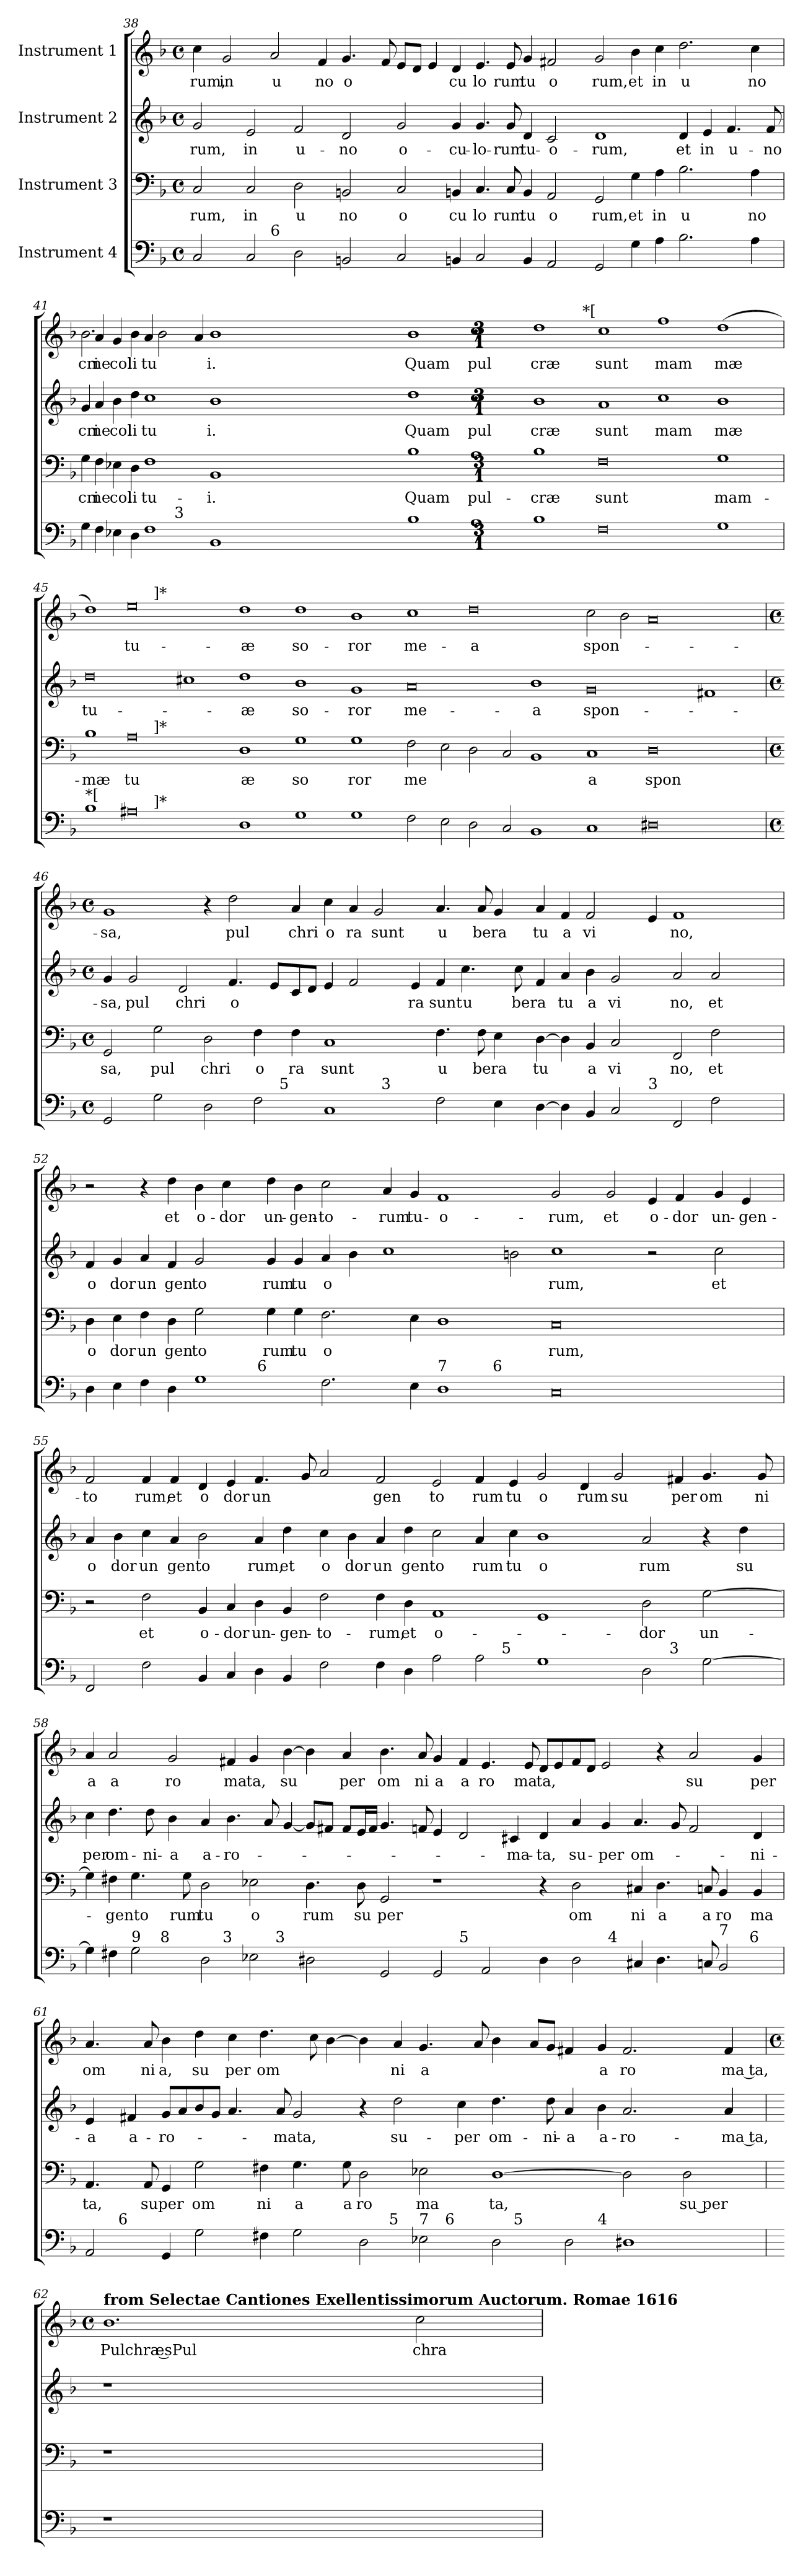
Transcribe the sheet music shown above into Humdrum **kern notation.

**kern	**kern	**text	**kern	**text	**kern	**text
*part4	*part3	*part3	*part2	*part2	*part1	*part1
*staff4	*staff3	*staff3	*staff2	*staff2	*staff1	*staff1
*I"Instrument 4	*I"Instrument 3	*	*I"Instrument 2	*	*I"Instrument 1	*
!!LO:PB:g=z
*clefF4	*clefF4	*	*clefG2	*	*clefG2	*
*k[b-]	*k[b-]	*	*k[b-]	*	*k[b-]	*
*F:	*F:	*	*F:	*	*F:	*
*M4/4	*M4/4	*	*M4/4	*	*M4/4	*
*met(c)	*met(c)	*	*met(c)	*	*met(c)	*
=38	=38	=38	=38	=38	=38	=38
!	!	!LO:LY:b:cj	!	!LO:LY:b:cj	!	!LO:LY:b:cj
*^	*	*	*	*	*	*
2C/	2.ryy	2C/	-rum,	2g/	rum,	4cc\	-rum,
!	!	!	!	!	!	!	!LO:LY:b:cj
.	.	.	.	.	.	2g/	in
!	!	!	!LO:LY:b:cj	!	!LO:LY:b:cj	!	!
2C>/	.	2C/	in	2e/	in	.	.
!	!LO:TX:a:t=6	!	!	!	!	!	!
!	!	!	!	!	!	!	!LO:LY:b:cj
.	1ryy	.	.	.	.	2a/	u
!	!	!	!LO:LY:b:cj	!	!LO:LY:b:cj	!	!
2D\	.	2D\	u	2f/	u-	.	.
!	!	!	!	!	!	!	!LO:LY:b:cj
.	.	.	.	.	.	4f/	no
!	!	!	!LO:LY:b:cj	!	!LO:LY:b:cj	!	!LO:LY:b:cj
2BBn/	.	2BBn/	no	2d/	-no	4.g/	o
.	1ryy	.	.	.	.	.	.
.	.	.	.	.	.	8f/	.
!	!	!	!LO:LY:b:cj	!	!LO:LY:b:cj	!	!
2C/	.	2C/	o	2g/	o-	8e/L	.
.	.	.	.	.	.	8d/J	.
.	.	.	.	.	.	4e/	.
!	!	!	!LO:LY:b:cj	!	!LO:LY:b:cj	!	!LO:LY:b:cj
4BBn/	.	4BBn/	cu	4g/	-cu-	4d/	cu
!	!	!	!LO:LY:b:cj	!	!LO:LY:b:cj	!	!LO:LY:b:cj
2C/	1ryy	4.C/	lo	4.g/	-lo-	4.e/	lo
!	!	!	!LO:LY:b:cj	!	!LO:LY:b:cj	!	!LO:LY:b:cj
.	.	8C/	rum	8g/	-rum	8e/	rum
!	!	!	!LO:LY:b:cj	!	!LO:LY:b:cj	!	!LO:LY:b:cj
4BB>/	.	4BB/	tu	4d/	tu-	4g/	tu
!	!	!	!LO:LY:b:cj	!	!LO:LY:b:cj	!	!LO:LY:b:cj
2AA>/	.	2AA/	o	2c/	-o-	2f#X/	o
.	1ryy	.	.	.	.	.	.
!	!	!	!LO:LY:b:cj	!	!LO:LY:b:cj	!	!LO:LY:b:cj
2GG/	.	2GG/	rum,	1d	-rum,	2g/	rum,
!	!	!	!LO:LY:b:cj	!	!	!	!LO:LY:b:cj
4G\	.	4G\	et	.	.	4b-\	et
!	!	!	!LO:LY:b:cj	!	!	!	!LO:LY:b:cj
4A\	1ryy	4A\	in	.	.	4cc\	in
!	!	!	!LO:LY:b:cj	!	!LO:LY:b:cj	!	!LO:LY:b:cj
2.B-\	.	2.B-\	u	4d/	et	2.dd\	u
!	!	!	!	!	!LO:LY:b:cj	!	!
.	.	.	.	4e/	in	.	.
!	!	!	!	!	!LO:LY:b:cj	!	!
.	.	.	.	4.f/	u-	.	.
!	!	!	!LO:LY:b:cj	!	!	!	!LO:LY:b:cj
4A>\	4ryy	4A\	no	.	.	4cc\	no
!	!	!	!	!	!LO:LY:b:cj	!	!
.	.	.	.	8f/	-no	.	.
!!LO:LB:g=z
=41	=41	=41	=41	=41	=41	=41	=41
!LO:N:vis=4	!	!LO:N:vis=4	!LO:LY:b:cj	!LO:N:vis=4	!LO:LY:b:cj	!LO:N:vis=4	!LO:LY:b:cj
*	*	*	*	*	*	*^	*
2.G\	1ryy	2.G\	cri-	2.g/	cri	2.b-\	1ryy	cri
!LO:N:vis=4	!	!LO:N:vis=4	!LO:LY:b:cj	!LO:N:vis=4	!LO:LY:b:cj	!LO:N:vis=4	!	!LO:LY:b:cj
2.F\	.	2.F\	-ne	2.a/	ne	2.a/	.	ne
.	1ryy	.	.	.	.	.	1ryy	.
!LO:N:vis=4	!	!LO:N:vis=4	!LO:LY:b:cj	!LO:N:vis=4	!LO:LY:b:cj	!LO:N:vis=4	!	!LO:LY:b:cj
2.E-\	.	2.E-X\	col-	2.b-\	col	2.g/	.	col
.	1ryy	.	.	.	.	.	1ryy	.
!LO:N:vis=4	!	!LO:N:vis=4	!LO:LY:b:cj	!LO:N:vis=4	!LO:LY:b:cj	!LO:N:vis=4	!	!LO:LY:b:cj
2.D>\	.	2.D\	-li	2.dd\	li	2.b-\	.	li
!LO:N:vis=1	!	!LO:N:vis=1	!LO:LY:b:cj	!LO:N:vis=1	!LO:LY:b:cj	!LO:N:vis=4	!	!LO:LY:b:cj
0.F>	1ryy	0.F	tu-	0.cc	tu	2.a/	1ryy	tu
!	!	!	!	!	!	!LO:N:vis=2	!	!
.	.	.	.	.	.	1.b-\	.	.
.	4ryy	.	.	.	.	.	1ryy	.
.	32ryy	.	.	.	.	.	.	.
!	!LO:TX:a:t=3	!	!	!	!	!	!	!
.	1ryy	.	.	.	.	.	.	.
.	.	.	.	.	.	.	1ryy	.
!	!	!	!	!	!	!LO:N:vis=4	!	!
.	.	.	.	.	.	2.a/	.	.
.	1ryy	.	.	.	.	.	.	.
!LO:N:vis=1	!	!LO:N:vis=1	!LO:LY:b:cj	!LO:N:vis=1	!LO:LY:b:cj	!LO:N:vis=1	!	!LO:LY:b:cj
0.BB-	.	0.BB-	-i.	0.b-	i.	0.b-	1ryy	i.
.	1ryy	.	.	.	.	.	.	.
.	.	.	.	.	.	.	1ryy	.
.	1ryy	.	.	.	.	.	.	.
.	.	.	.	.	.	.	1ryy	.
.	1ryy	.	.	.	.	.	.	.
*M3/1	*	*M3/1	*	*M3/1	*	*M3/1	*	*
!LO:N:vis=1	!	!LO:N:vis=1	!LO:LY:b:cj	!LO:N:vis=1	!LO:LY:b:cj	!LO:N:vis=1	!	!LO:LY:b:cj
0.B-	.	0.B-	Quam	0.dd	Quam	0.b-	1ryy	Quam
.	1ryy	.	.	.	.	.	.	.
.	.	.	.	.	.	.	1ryy	.
.	1ryy	.	.	.	.	.	.	.
.	.	.	.	.	.	.	1ryy	.
.	1ryy	.	.	.	.	.	.	.
!LO:N:vis=1	!	!LO:N:vis=1	!LO:LY:b:cj	!LO:N:vis=1	!LO:LY:b:cj	!LO:N:vis=1	!	!LO:LY:b:cj
0.A	.	0.A	pul-	0.cc	pul	0.cc	1ryy	pul
.	1ryy	.	.	.	.	.	.	.
.	.	.	.	.	.	.	1ryy	.
.	1ryy	.	.	.	.	.	.	.
.	.	.	.	.	.	.	1ryy	.
.	1ryy	.	.	.	.	.	.	.
!LO:N:vis=1	!	!LO:N:vis=1	!LO:LY:b:cj	!LO:N:vis=1	!LO:LY:b:cj	!LO:N:vis=1	!	!LO:LY:b:cj
0.B-	.	0.B-	-cræ	0.b-	cræ	0.dd	1ryy	cræ
.	1ryy	.	.	.	.	.	.	.
.	.	.	.	.	.	.	1ryy	.
.	1ryy	.	.	.	.	.	.	.
.	.	.	.	.	.	.	8...ryy	.
!	!	!	!	!	!	!	!LO:TX:a:t=*[	!
.	.	.	.	.	.	.	1ryy	.
.	1ryy	.	.	.	.	.	.	.
!LO:N:vis=0	!	!LO:N:vis=0	!LO:LY:b:cj	!LO:N:vis=1	!LO:LY:b:cj	!LO:N:vis=1	!	!LO:LY:b:cj
00.F	.	00.F	sunt	0.a	sunt	0.cc	.	sunt
.	.	.	.	.	.	.	1ryy	.
.	1ryy	.	.	.	.	.	.	.
.	.	.	.	.	.	.	1ryy	.
.	1ryy	.	.	.	.	.	.	.
.	.	.	.	.	.	.	1ryy	.
.	1ryy	.	.	.	.	.	.	.
!	!	!	!	!LO:N:vis=1	!LO:LY:b:cj	!LO:N:vis=1	!	!LO:LY:b:cj
.	.	.	.	0.cc	mam	0.ff	.	mam
.	.	.	.	.	.	.	1ryy	.
.	1ryy	.	.	.	.	.	.	.
.	.	.	.	.	.	.	1ryy	.
.	1ryy	.	.	.	.	.	.	.
.	.	.	.	.	.	.	1ryy	.
.	1ryy	.	.	.	.	.	.	.
!LO:N:vis=1	!	!LO:N:vis=1	!LO:LY:b:cj	!LO:N:vis=1	!LO:LY:b:cj	!LO:N:vis=1	!	!LO:LY:b
0.G	.	0.G	mam-	0.b-	mæ	(>0.dd	.	mæ
.	.	.	.	.	.	.	1ryy	.
.	1ryy	.	.	.	.	.	.	.
.	.	.	.	.	.	.	1ryy	.
.	1ryy	.	.	.	.	.	.	.
.	.	.	.	.	.	.	2ryy	.
.	2ryy	.	.	.	.	.	.	.
.	.	.	.	.	.	.	4ryy	.
.	8..ryy	.	.	.	.	.	.	.
.	.	.	.	.	.	.	64ryy	.
!!LO:LB:g=z	!!
=45	=45	=45	=45	=45	=45	=45	=45	=45
!	!	!LO:TX:a:t=*[	!	!	!	!	!	!
!LO:TX:a:t=*[	!	!	!	!	!	!	!	!
!	!	!	!LO:LY:b:cj	!	!LO:LY:b:cj	!	!	!
*	*	*^	*	*	*	*	*	*
1B-	1ryy	1B-	1ryy	-mæ	0dd	tu-	1dd)	1ryy	.
!	!	!	!	!LO:LY:b:cj	!	!	!	!	!LO:LY:b:cj
0A#	4..ryy	0A	4..ryy	tu	.	.	0ee	4..ryy	tu-
!	!	!	!	!	!	!	!	!LO:TX:a:t=]*	!
!	!	!	!LO:TX:a:t=]*	!	!	!	!	!	!
!	!LO:TX:a:t=]*	!	!	!	!	!	!	!	!
.	1ryy	.	1ryy	.	.	.	.	1ryy	.
.	.	.	.	.	1cc#X	.	.	.	.
.	1ryy	.	1ryy	.	.	.	.	1ryy	.
!	!	!	!	!LO:LY:b:cj	!	!LO:LY:b:cj	!	!	!LO:LY:b:cj
1D	.	1D	.	æ	1dd	-æ	1dd	.	-æ
.	1ryy	.	1ryy	.	.	.	.	1ryy	.
!	!	!	!	!LO:LY:b:cj	!	!LO:LY:b:cj	!	!	!LO:LY:b:cj
1G	.	1G	.	so	1b-	so-	1dd	.	so-
.	1ryy	.	1ryy	.	.	.	.	1ryy	.
!	!	!	!	!LO:LY:b:cj	!	!LO:LY:b:cj	!	!	!LO:LY:b:cj
1G	.	1G	.	ror	1g	-ror	1b-	.	-ror
.	1ryy	.	1ryy	.	.	.	.	1ryy	.
!	!	!	!	!LO:LY:b	!	!LO:LY:b:cj	!	!	!LO:LY:b:cj
2F\	.	2F\	.	me	0a	me-	1cc	.	me-
.	1ryy	.	1ryy	.	.	.	.	1ryy	.
2E\	.	2E\	.	.	.	.	.	.	.
!	!	!	!	!	!	!	!	!	!LO:LY:b:cj
2D\	.	2D\	.	.	.	.	0dd	.	-a
.	1ryy	.	1ryy	.	.	.	.	1ryy	.
2C/	.	2C/	.	.	.	.	.	.	.
!	!	!	!	!	!	!LO:LY:b:cj	!	!	!
1BB-	.	1BB-	.	.	1b-	-a	.	.	.
.	1ryy	.	1ryy	.	.	.	.	1ryy	.
!	!	!	!	!LO:LY:b:cj	!	!LO:LY:b	!	!	!LO:LY:b
1C	.	1C	.	a	0g	spon-	2cc\	.	spon-
.	1ryy	.	1ryy	.	.	.	.	1ryy	.
.	.	.	.	.	.	.	2b-\	.	.
!	!	!	!	!LO:LY:b:cj	!	!	!	!	!
0D#	.	0D	.	spon	.	.	0a	.	.
.	1ryy	.	1ryy	.	.	.	.	1ryy	.
.	.	.	.	.	1f#X	.	.	.	.
.	2ryy	.	2ryy	.	.	.	.	2ryy	.
.	16ryy	.	16ryy	.	.	.	.	16ryy	.
*v	*v	*	*	*	*	*	*v	*v	*
*	*v	*v	*	*	*	*	*
!!LO:PB:g=z
=46	=46	=46	=46	=46	=46	=46
*M4/4	*M4/4	*	*M4/4	*	*M4/4	*
*met(c)	*met(c)	*	*met(c)	*	*met(c)	*
*^	*^	*	*	*	*^	*
!	!	!	!	!LO:LY:b:cj	!	!LO:LY:b:cj	!	!	!LO:LY:b:cj
*^	*^	*v	*v	*	*	*	*v	*v	*
2GG/	1ryy	1ryy	1ryy	2GG/	sa,	4g/	-sa,	1g	-sa,
!	!	!	!	!	!	!	!LO:LY:b:cj	!	!
.	.	.	.	.	.	2g/	pul	.	.
!	!	!	!	!	!LO:LY:b:cj	!	!	!	!
2G\	.	.	.	2G\	pul	.	.	.	.
!	!	!	!	!	!	!	!LO:LY:b:cj	!	!
.	.	.	.	.	.	2d/	chri	.	.
!	!	!	!	!	!LO:LY:b:cj	!	!	!	!
2D\	2ryy	1ryy	4%15ryy	2D\	chri	.	.	4r	.
!	!	!	!	!	!	!	!LO:LY:b:cj	!	!LO:LY:b:cj
.	.	.	.	.	.	4.f/	o	2dd\	pul
!	!	!	!	!	!LO:LY:b:cj	!	!	!	!
2F>\	8ryy	.	.	4F\	o	.	.	.	.
.	32.ryy	.	.	.	.	8e/L	.	.	.
!	!LO:TX:a:t=5	!	!	!	!	!	!	!	!
.	1ryy	.	.	.	.	.	.	.	.
!	!	!	!	!	!LO:LY:b:cj	!	!	!	!LO:LY:b:cj
.	.	.	.	4F\	ra	8c/	.	4a/	chri
.	.	.	.	.	.	8d/J	.	.	.
!	!	!	!	!	!LO:LY:b:cj	!	!	!	!LO:LY:b:cj
1C>	.	2ryy	.	1C	sunt	4e/	.	4cc\	o
!	!	!	!	!	!	!	!	!	!LO:LY:b:cj
.	.	.	.	.	.	2f/	.	4a/	ra
!	!	!	!	!	!	!	!	!	!LO:LY:b:cj
.	.	32ryy	.	.	.	.	.	2g/	sunt
!	!	!LO:TX:a:t=3	!	!	!	!	!	!	!
.	.	1ryy	.	.	.	.	.	.	.
.	1ryy	.	.	.	.	.	.	.	.
!	!	!	!	!	!	!	!LO:LY:b:cj	!	!
.	.	.	.	.	.	4e/	ra	.	.
!	!	!	!	!	!LO:LY:b:cj	!	!LO:LY:b:cj	!	!LO:LY:b:cj
2F\	.	.	.	4.F\	u	4f/	sunt	4.a/	u
!	!	!	!	!	!	!	!LO:LY:b:cj	!	!
.	.	.	.	.	.	4.cc\	u	.	.
!	!	!	!	!	!LO:LY:b:cj	!	!	!	!LO:LY:b:cj
.	.	.	.	8F\	be	.	.	8a/	be
!	!	!	!	!	!LO:LY:b:cj	!	!	!	!LO:LY:b:cj
4E\	.	.	.	4E\	ra	.	.	4g/	ra
.	.	1ryy	.	.	.	.	.	.	.
!	!	!	!	!	!	!	!LO:LY:b	!	!
.	.	.	.	.	.	8cc\	bera	.	.
.	1ryy	.	.	.	.	.	.	.	.
!	!	!	!	!	!LO:LY:b:cj	!	!	!	!LO:LY:b:cj
[>4D\	.	.	.	[>4D\	tu	4f/	.	4a/	tu
!	!	!	!	!	!	!	!LO:LY:b:cj	!	!LO:LY:b:cj
4D\]	.	.	.	4D\]	.	4a/	tu	4f/	a
!	!	!	!	!	!LO:LY:b:cj	!	!LO:LY:b:cj	!	!LO:LY:b:cj
4BB-/	.	.	.	4BB-/	a	4b-\	a	2f/	vi
!	!	!	!	!	!LO:LY:b:cj	!	!LO:LY:b:cj	!	!
2C>/	.	.	.	2C/	vi	2g/	vi	.	.
.	.	1ryy	.	.	.	.	.	.	.
.	1ryy	.	.	.	.	.	.	.	.
!	!	!	!LO:TX:a:t=3	!	!	!	!	!	!
.	.	.	1ryy	.	.	.	.	4e/	.
!	!	!	!	!	!LO:LY:b:cj	!	!LO:LY:b:cj	!	!LO:LY:b:cj
2FF/	.	.	.	2FF/	no,	2a/	no,	1f	no,
!	!	!	!	!	!LO:LY:b:cj	!	!LO:LY:b:cj	!	!
2F\	.	.	.	2F\	et	2a/	et	.	.
.	.	4...ryy	.	.	.	.	.	.	.
.	4ryy	.	.	.	.	.	.	.	.
.	.	.	4ryy	.	.	.	.	.	.
.	16ryy	.	.	.	.	.	.	.	.
.	64ryy	.	.	.	.	.	.	.	.
!!LO:LB:g=z
=52	=52	=52	=52	=52	=52	=52	=52	=52	=52
!	!	!	!	!	!LO:LY:b:cj	!	!LO:LY:b:cj	!	!
*	*	*v	*v	*	*	*	*	*	*
4D\	1ryy	1ryy	4D\	o	4f/	o	2r	.
!	!	!	!	!LO:LY:b:cj	!	!LO:LY:b:cj	!	!
4E\	.	.	4E\	dor	4g/	dor	.	.
!	!	!	!	!LO:LY:b:cj	!	!LO:LY:b:cj	!	!
4F\	.	.	4F\	un	4a/	un	4r	.
!	!	!	!	!LO:LY:b:cj	!	!LO:LY:b:cj	!	!LO:LY:b:cj
4D\	.	.	4D\	gen	4f/	gen	4dd\	et
!	!	!	!	!LO:LY:b:cj	!	!LO:LY:b:cj	!	!LO:LY:b:cj
1G>	4ryy	1ryy	2G\	to	2g/	to	4b-\	o-
!	!	!	!	!	!	!	!	!LO:LY:b:cj
.	8ryy	.	.	.	.	.	4cc\	-dor
.	16ryy	.	.	.	.	.	.	.
.	64ryy	.	.	.	.	.	.	.
!	!LO:TX:a:t=6	!	!	!	!	!	!	!
.	1ryy	.	.	.	.	.	.	.
!	!	!	!	!LO:LY:b:cj	!	!LO:LY:b:cj	!	!LO:LY:b:cj
.	.	.	4G\	rum	4g/	rum	4dd\	un-
!	!	!	!	!LO:LY:b:cj	!	!LO:LY:b:cj	!	!LO:LY:b:cj
.	.	.	4G\	tu	4g/	tu	4b-\	-gen-
!	!	!	!	!LO:LY:b:cj	!	!LO:LY:b:cj	!	!LO:LY:b:cj
2.F\	.	1ryy	2.F\	o	4a/	o	2cc\	-to-
.	.	.	.	.	4b-\	.	.	.
.	1ryy	.	.	.	.	.	.	.
!	!	!	!	!	!	!	!	!LO:LY:b:cj
.	.	.	.	.	1cc	.	4a/	-rum
!	!	!	!	!	!	!	!	!LO:LY:b:cj
4E\	.	.	4E\	.	.	.	4g/	tu-
!LO:TX:a:t=7	!	!	!	!	!	!	!	!
!	!	!	!	!	!	!	!	!LO:LY:b:cj
1D	.	4ryy	1D	.	.	.	1f	-o-
.	.	8ryy	.	.	.	.	.	.
.	.	32.ryy	.	.	.	.	.	.
!	!	!LO:TX:a:t=6	!	!	!	!	!	!
.	.	1ryy	.	.	.	.	.	.
.	1ryy	.	.	.	.	.	.	.
.	.	.	.	.	2bn\	.	.	.
!	!	!	!	!LO:LY:b:cj	!	!LO:LY:b:cj	!	!LO:LY:b:cj
0C	.	.	0C	rum,	1cc	rum,	2g/	-rum,
.	.	1ryy	.	.	.	.	.	.
.	1ryy	.	.	.	.	.	.	.
!	!	!	!	!	!	!	!	!LO:LY:b:cj
.	.	.	.	.	.	.	2g/	et
!	!	!	!	!	!	!	!	!LO:LY:b:cj
.	.	.	.	.	2r	.	4e/	o-
!	!	!	!	!	!	!	!	!LO:LY:b:cj
.	.	.	.	.	.	.	4f/	-dor
.	.	2ryy	.	.	.	.	.	.
.	2ryy	.	.	.	.	.	.	.
!	!	!	!	!	!	!LO:LY:b:cj	!	!LO:LY:b:cj
.	.	.	.	.	2cc\	et	4g/	un-
!	!	!	!	!	!	!	!	!LO:LY:b:cj
.	.	.	.	.	.	.	4e/	-gen-
.	.	16ryy	.	.	.	.	.	.
.	32.ryy	.	.	.	.	.	.	.
.	.	64ryy	.	.	.	.	.	.
!!LO:LB:g=z
=55	=55	=55	=55	=55	=55	=55	=55	=55
!	!	!	!	!	!	!LO:LY:b:cj	!	!LO:LY:b:cj
2FF/	1ryy	1ryy	2r	.	4a/	o	2f/	-to
!	!	!	!	!	!	!LO:LY:b:cj	!	!
.	.	.	.	.	4b-\	dor	.	.
!	!	!	!	!LO:LY:b:cj	!	!LO:LY:b:cj	!	!LO:LY:b:cj
2F\	.	.	2F\	et	4cc\	un	4f/	rum,
!	!	!	!	!	!	!LO:LY:b:cj	!	!LO:LY:b:cj
.	.	.	.	.	4a/	gen	4f/	et
!	!	!	!	!LO:LY:b:cj	!	!LO:LY:b:cj	!	!LO:LY:b:cj
4BB-/	1ryy	1ryy	4BB-/	o-	2b-\	to	4d/	o
!	!	!	!	!LO:LY:b:cj	!	!	!	!LO:LY:b:cj
4C/	.	.	4C/	-dor	.	.	4e/	dor
!	!	!	!	!LO:LY:b:cj	!	!LO:LY:b:cj	!	!LO:LY:b
4D\	.	.	4D\	un-	4a/	rum,	4.f/	un
!	!	!	!	!LO:LY:b:cj	!	!LO:LY:b:cj	!	!
4BB-/	.	.	4BB-/	-gen-	4dd\	et	.	.
.	.	.	.	.	.	.	8g/	.
!	!	!	!	!LO:LY:b:cj	!	!LO:LY:b:cj	!	!
2F\	1ryy	1ryy	2F\	-to-	4cc\	o	2a/	.
!	!	!	!	!	!	!LO:LY:b:cj	!	!
.	.	.	.	.	4b-\	dor	.	.
!	!	!	!	!LO:LY:b:cj	!	!LO:LY:b:cj	!	!LO:LY:b:cj
4F\	.	.	4F\	-rum,	4a/	un	2f/	gen
!	!	!	!	!LO:LY:b:cj	!	!LO:LY:b:cj	!	!
4D\	.	.	4D\	et	4dd\	gen	.	.
!	!	!	!	!LO:LY:b:rj	!	!LO:LY:b:cj	!	!LO:LY:b:cj
2A\	2ryy	1ryy	1AA	o-	2cc\	to	2e/	to
!	!	!	!	!	!	!LO:LY:b:cj	!	!LO:LY:b:cj
2A>\	8..ryy	.	.	.	4a/	rum	4f/	rum
!	!LO:TX:a:t=5	!	!	!	!	!	!	!
.	1ryy	.	.	.	.	.	.	.
!	!	!	!	!	!	!LO:LY:b:cj	!	!LO:LY:b:cj
.	.	.	.	.	4cc\	tu	4e/	tu
!	!	!	!	!	!	!LO:LY:b:cj	!	!LO:LY:b:cj
1G	.	1ryy	1GG	.	1b-	o	2g/	o
!	!	!	!	!	!	!	!	!LO:LY:b:cj
.	.	.	.	.	.	.	4d/	rum
.	1ryy	.	.	.	.	.	.	.
!	!	!	!	!	!	!	!	!LO:LY:b:cj
.	.	.	.	.	.	.	2g/	su
!	!	!	!	!LO:LY:b:cj	!	!LO:LY:b:cj	!	!
2D>\	.	8...ryy	2D\	-dor	2a/	rum	.	.
!	!	!LO:TX:a:t=3	!	!	!	!	!	!
.	.	2ryy	.	.	.	.	.	.
!	!	!	!	!	!	!	!	!LO:LY:b:cj
.	.	.	.	.	.	.	4f#X/	per
!	!	!	!	!LO:LY:b	!	!	!	!LO:LY:b:cj
[>2G\	.	.	[>2G\	un-	4r	.	4.g/	om
.	4ryy	.	.	.	.	.	.	.
.	.	4ryy	.	.	.	.	.	.
!	!	!	!	!	!	!LO:LY:b:cj	!	!
.	.	.	.	.	4dd\	su	.	.
!	!	!	!	!	!	!	!	!LO:LY:b:cj
.	.	.	.	.	.	.	8g/	ni
.	32ryy	.	.	.	.	.	.	.
.	.	64ryy	.	.	.	.	.	.
!!LO:PB:g=z
=58	=58	=58	=58	=58	=58	=58	=58	=58
!	!	!	!	!	!	!LO:LY:b:cj	!	!LO:LY:b:cj
*	*^	*^	*	*	*	*	*	*
*	*	*	*	*	*	*	*	*	*	*
4G\]	2ryy	1ryy	1ryy	1ryy	4G\]	.	4cc\	per	4a/	a
!	!	!	!	!	!	!LO:LY:b:cj	!	!LO:LY:b:cj	!	!LO:LY:b:cj
4F#\	.	.	.	.	4F#X\	-gento	4.dd\	om-	2a/	a
!LO:TX:a:t=9	!	!	!	!	!	!	!	!	!	!
2G\	8ryy	.	.	.	4.G\	.	.	.	.	.
!	!	!	!	!	!	!	!	!LO:LY:b:cj	!	!
.	16ryy	.	.	.	.	.	8dd\	-ni-	.	.
.	64ryy	.	.	.	.	.	.	.	.	.
!	!LO:TX:a:t=8	!	!	!	!	!	!	!	!	!
.	1ryy	.	.	.	.	.	.	.	.	.
!	!	!	!	!	!	!	!	!LO:LY:b:cj	!	!LO:LY:b:cj
.	.	.	.	.	.	.	4b-\	-a	2g/	ro
!	!	!	!	!	!	!LO:LY:b:cj	!	!	!	!
.	.	.	.	.	8G\	rum	.	.	.	.
!	!	!	!	!	!	!LO:LY:b:cj	!	!LO:LY:b:cj	!	!
2D>\	.	8...ryy	1ryy	1ryy	2D\	tu	4a/	a-	.	.
!	!	!LO:TX:a:t=3	!	!	!	!	!	!	!	!
.	.	1ryy	.	.	.	.	.	.	.	.
!	!	!	!	!	!	!	!	!LO:LY:b:cj	!	!LO:LY:b:cj
.	.	.	.	.	.	.	4.b-\	-ro-	4f#X/	ma
!	!	!	!	!	!	!LO:LY:b:cj	!	!	!	!LO:LY:b:cj
2E-X>\	.	.	.	.	2E-X\	o	.	.	4g/	ta,
.	.	.	.	.	.	.	8a/	.	.	.
!	!LO:TX:a:t=3	!	!	!	!	!	!	!	!	!
.	1ryy	.	.	.	.	.	.	.	.	.
!	!	!	!	!	!	!	!	!	!	!LO:LY:b:cj
.	.	.	.	.	.	.	[<4g/	.	[>4b-\	su
!	!	!	!	!	!	!LO:LY:b:cj	!	!	!	!
2D#\	.	.	1ryy	1ryy	4.D\	rum	8g/L]	.	4b-\]	.
.	.	.	.	.	.	.	8f#X/J	.	.	.
.	.	1ryy	.	.	.	.	.	.	.	.
!	!	!	!	!	!	!	!	!	!	!LO:LY:b:cj
.	.	.	.	.	.	.	8f#/L	.	4a/	per
!	!	!	!	!	!	!LO:LY:b:cj	!	!	!	!
.	.	.	.	.	8D\	su	16e/	.	.	.
.	.	.	.	.	.	.	16f#/J	.	.	.
!	!	!	!	!	!	!LO:LY:b:cj	!	!	!	!LO:LY:b:cj
2GG/	.	.	.	.	2GG/	per	4.g/	.	4.b-\	om
.	1ryy	.	.	.	.	.	.	.	.	.
!	!	!	!	!	!	!	!	!	!	!LO:LY:b:cj
.	.	.	.	.	.	.	8fn/	.	8a/	ni
!	!	!	!	!	!	!	!	!	!	!LO:LY:b:cj
2GG>/	.	.	4ryy	1ryy	1r	.	4e/	.	4g/	a
.	.	1ryy	.	.	.	.	.	.	.	.
!	!	!	!LO:TX:a:t=5	!	!	!	!	!	!	!
!	!	!	!	!	!	!	!	!	!	!LO:LY:b:cj
.	.	.	1ryy	.	.	.	2d/	.	4f#/	a
!	!	!	!	!	!	!	!	!	!	!LO:LY:b:cj
2AA>/	.	.	.	.	.	.	.	.	4.e/	ro
.	1ryy	.	.	.	.	.	.	.	.	.
!	!	!	!	!	!	!	!	!LO:LY:b:cj	!	!
.	.	.	.	.	.	.	4c#X/	-ma-	.	.
!	!	!	!	!	!	!	!	!	!	!LO:LY:b:cj
.	.	.	.	.	.	.	.	.	8e/	ma
!	!	!	!	!	!	!	!	!LO:LY:b:cj	!	!LO:LY:b
4D#\	.	.	.	2ryy	4r	.	4d/	-ta,	8d/L	ta,
.	.	.	.	.	.	.	.	.	8e/	.
.	.	1ryy	.	.	.	.	.	.	.	.
!	!	!	!	!	!	!LO:LY:b:cj	!	!LO:LY:b:cj	!	!
2D#\	.	.	1..ryy	.	2D\	om	4a/	su-	8f#/	.
.	.	.	.	.	.	.	.	.	8d/J	.
!	!	!	!	!	!	!	!	!LO:LY:b:cj	!	!
.	.	.	.	32ryy	.	.	4g/	-per	2e/	.
!	!	!	!	!LO:TX:a:t=4	!	!	!	!	!	!
.	.	.	.	1ryy	.	.	.	.	.	.
.	1ryy	.	.	.	.	.	.	.	.	.
!	!	!	!	!	!	!LO:LY:b:cj	!	!LO:LY:b	!	!
4C#/	.	.	.	.	4C#X/	ni	4.a/	om-	.	.
!	!	!	!	!	!	!LO:LY:b:cj	!	!	!	!
4.D#\	.	.	.	.	4.D\	a	.	.	4r	.
.	.	.	.	.	.	.	8g/	.	.	.
.	.	2ryy	.	.	.	.	.	.	.	.
!	!	!	!	!	!	!	!	!	!	!LO:LY:b:cj
.	.	.	.	.	.	.	2f/	.	2a/	su
!	!	!	!	!	!	!LO:LY:b:cj	!	!	!	!
8Cn/	.	.	.	.	8Cn/	a	.	.	.	.
!LO:TX:a:t=7	!	!	!	!	!	!	!	!	!	!
!	!	!	!	!	!	!LO:LY:b:cj	!	!	!	!
2BB-/	.	.	.	.	4BB-/	ro	.	.	.	.
.	.	.	.	4...ryy	.	.	.	.	.	.
.	4ryy	.	.	.	.	.	.	.	.	.
!	!	!LO:TX:a:t=6	!	!	!	!	!	!	!	!
.	.	4ryy	.	.	.	.	.	.	.	.
!	!	!	!	!	!	!LO:LY:b:cj	!	!LO:LY:b:cj	!	!LO:LY:b:cj
.	.	.	.	.	4BB-/	ma	4d/	-ni-	4g/	per
.	32.ryy	.	.	.	.	.	.	.	.	.
.	.	64ryy	.	.	.	.	.	.	.	.
!!LO:LB:g=z
=61	=61	=61	=61	=61	=61	=61	=61	=61	=61	=61
!	!	!	!	!	!	!LO:LY:b:cj	!	!LO:LY:b:cj	!	!LO:LY:b:cj
*	*	*	*	*^	*	*	*	*	*	*
2AA>/	8ryy	1ryy	1ryy	1ryy	4%15ryy	4.AA/	ta,	4e/	-a	4.a/	om
.	16ryy	.	.	.	.	.	.	.	.	.	.
.	64ryy	.	.	.	.	.	.	.	.	.	.
!	!LO:TX:a:t=6	!	!	!	!	!	!	!	!	!	!
.	1ryy	.	.	.	.	.	.	.	.	.	.
!	!	!	!	!	!	!	!	!	!LO:LY:b:cj	!	!
.	.	.	.	.	.	.	.	4f#X/	a-	.	.
!	!	!	!	!	!	!	!LO:LY:b	!	!	!	!LO:LY:b:cj
.	.	.	.	.	.	8AA/	super	.	.	8a/	ni
!	!	!	!	!	!	!	!	!	!LO:LY:b:cj	!	!LO:LY:b:cj
4GG/	.	.	.	.	.	4GG/	.	8g/L	-ro-	4b-\	a,
.	.	.	.	.	.	.	.	8a/	.	.	.
!	!	!	!	!	!	!	!LO:LY:b:cj	!	!	!	!LO:LY:b:cj
2G\	.	.	.	.	.	2G\	om	8b-/	.	4dd\	su
.	.	.	.	.	.	.	.	8g/J	.	.	.
!	!	!	!	!	!	!	!	!	!	!	!LO:LY:b:cj
.	.	1ryy	1ryy	1ryy	.	.	.	4.a/	.	4cc\	per
.	1ryy	.	.	.	.	.	.	.	.	.	.
!	!	!	!	!	!	!	!LO:LY:b:cj	!	!	!	!LO:LY:b
4F#\	.	.	.	.	.	4F#X\	ni	.	.	4.dd\	om
!	!	!	!	!	!	!	!	!	!LO:LY:b:cj	!	!
.	.	.	.	.	.	.	.	8a/	-mata,	.	.
!	!	!	!	!	!	!	!LO:LY:b:cj	!	!	!	!
2G\	.	.	.	.	.	4.G\	a	2g/	.	.	.
.	.	.	.	.	.	.	.	.	.	8cc\	.
.	.	.	.	.	.	.	.	.	.	[>4b-\	.
!	!	!	!	!	!	!	!LO:LY:b:cj	!	!	!	!
.	.	.	.	.	.	8G\	a	.	.	.	.
!	!	!	!	!	!	!	!LO:LY:b:cj	!	!	!	!
2D>\	.	8...ryy	2ryy	1ryy	.	2D\	ro	4r	.	4b-\]	.
.	1ryy	.	.	.	.	.	.	.	.	.	.
!	!	!LO:TX:a:t=5	!	!	!	!	!	!	!	!	!
.	.	1ryy	.	.	.	.	.	.	.	.	.
!	!	!	!	!	!	!	!	!	!LO:LY:b:cj	!	!LO:LY:b:cj
.	.	.	.	.	.	.	.	2dd\	su-	4a/	ni
!LO:TX:a:t=7	!	!	!	!	!	!	!	!	!	!	!
!	!	!	!	!	!	!	!LO:LY:b:cj	!	!	!	!LO:LY:b:cj
2E-X\	.	.	8ryy	.	.	2E-X\	ma	.	.	4.g/	a
.	.	.	32.ryy	.	.	.	.	.	.	.	.
!	!	!	!LO:TX:a:t=6	!	!	!	!	!	!	!	!
.	.	.	1ryy	.	.	.	.	.	.	.	.
!	!	!	!	!	!	!	!	!	!LO:LY:b:cj	!	!
.	.	.	.	.	.	.	.	4cc\	-per	.	.
.	.	.	.	.	.	.	.	.	.	8a/	.
!	!	!	!	!	!	!	!LO:LY:b:cj	!	!LO:LY:b:cj	!	!
2D>\	.	.	.	8.ryy	.	[>1D	ta,	4.dd\	om-	4b-\	.
!	!	!	!	!LO:TX:a:t=5	!	!	!	!	!	!	!
.	.	.	.	1ryy	.	.	.	.	.	.	.
.	1ryy	.	.	.	.	.	.	.	.	.	.
.	.	1ryy	.	.	.	.	.	.	.	.	.
.	.	.	.	.	.	.	.	.	.	8a/L	.
!	!	!	!	!	!	!	!	!	!LO:LY:b:cj	!	!
.	.	.	.	.	.	.	.	8dd\	-ni-	8g/J	.
!	!	!	!	!	!	!	!	!	!LO:LY:b:cj	!	!
2D>\	.	.	.	.	.	.	.	4a/	-a	4f#X/	.
.	.	.	1ryy	.	.	.	.	.	.	.	.
!	!	!	!	!	!LO:TX:a:t=4	!	!	!	!	!	!
!	!	!	!	!	!	!	!	!	!LO:LY:b:cj	!	!LO:LY:b:cj
.	.	.	.	.	1ryy	.	.	4b-\	a-	4g/	a
!	!	!	!	!	!	!	!	!	!LO:LY:b:cj	!	!LO:LY:b:cj
1D#	.	.	.	.	.	2D\]	.	2.a/	-ro-	2.f#/	ro
.	.	.	.	2ryy	.	.	.	.	.	.	.
.	2ryy	.	.	.	.	.	.	.	.	.	.
.	.	2ryy	.	.	.	.	.	.	.	.	.
!	!	!	!	!	!	!	!LO:LY:b:cj	!	!	!	!
.	.	.	.	.	.	2D\	su per	.	.	.	.
.	.	.	4ryy	.	.	.	.	.	.	.	.
.	.	.	.	4ryy	.	.	.	.	.	.	.
.	4ryy	.	.	.	.	.	.	.	.	.	.
.	.	4ryy	.	.	.	.	.	.	.	.	.
!	!	!	!	!	!	!	!	!	!LO:LY:b:cj	!	!LO:LY:b:cj
.	.	.	.	.	4ryy	.	.	4a/	-ma ta,-	4f#/	ma ta,
.	.	.	16ryy	.	.	.	.	.	.	.	.
.	.	.	.	16ryy	.	.	.	.	.	.	.
.	32.ryy	.	.	.	.	.	.	.	.	.	.
.	.	64ryy	64ryy	.	.	.	.	.	.	.	.
*v	*v	*v	*v	*v	*v	*	*	*	*	*	*
!!LO:PB:g=z
=62	=62	=62	=62	=62	=62	=62
*	*	*	*	*	*M4/4	*
*	*	*	*	*	*met(c)	*
*^	*	*	*	*	*	*
*	*^	*	*	*	*	*	*
*	*	*^	*	*	*	*	*	*
*	*	*	*^	*	*	*	*	*	*
*	*	*	*	*^	*	*	*	*	*	*
!	!	!	!	!	!	!	!	!	!	!LO:TX:a:B:t=from Selectae Cantiones Exellentissimorum Auctorum. Romae 1616	!
!	!	!	!	!	!	!	!	!	!	!	!LO:LY:b:rj
*v	*v	*v	*v	*v	*v	*	*	*	*	*	*
1r	1r	.	1r	.	1.b-	Pulchra esPul
1ryy	1ryy	.	1ryy	.	.	.
!	!	!	!	!	!	!LO:LY:b:cj
.	.	.	.	.	2cc\	chra
=	=	=	=	=	=	=
*-	*-	*-	*-	*-	*-	*-
